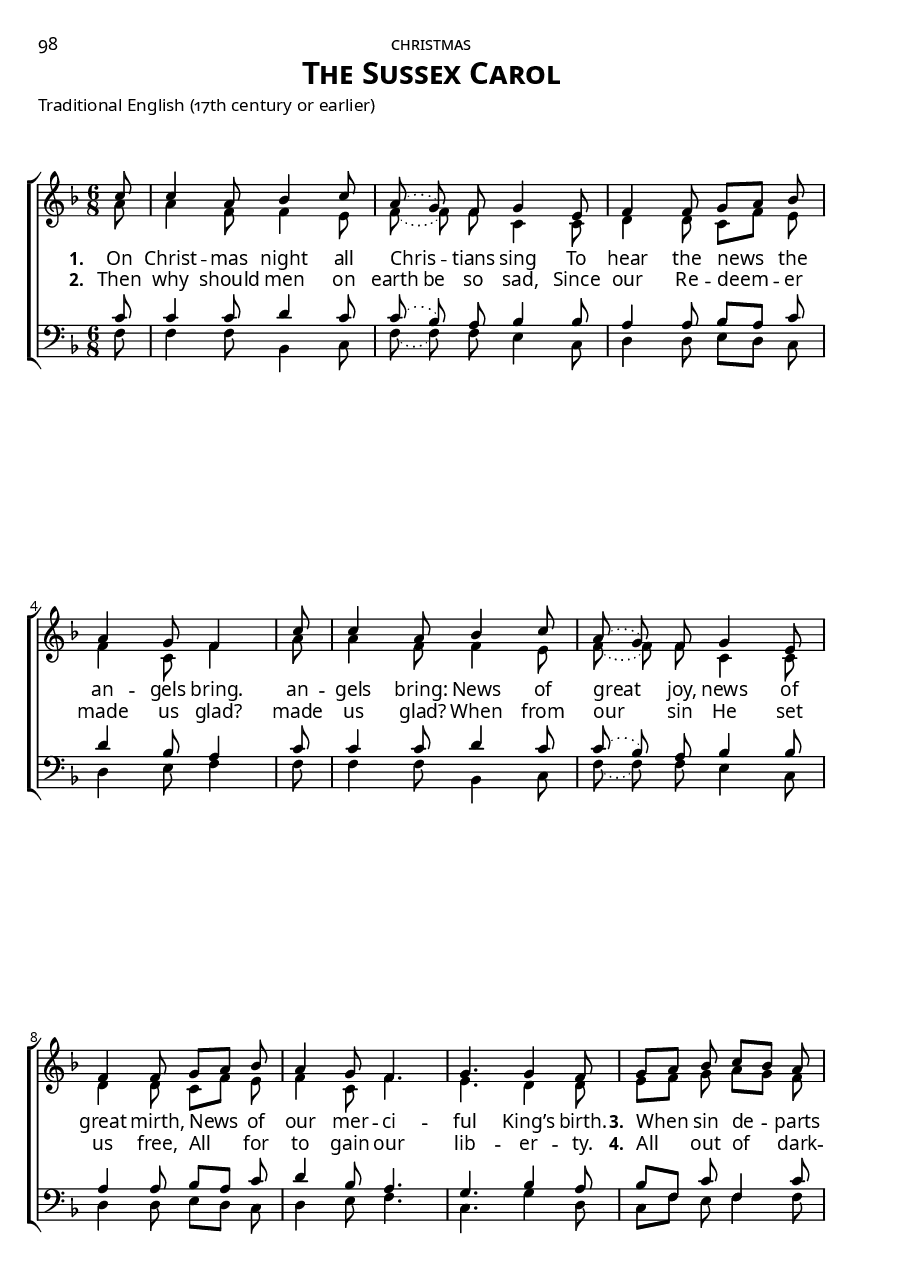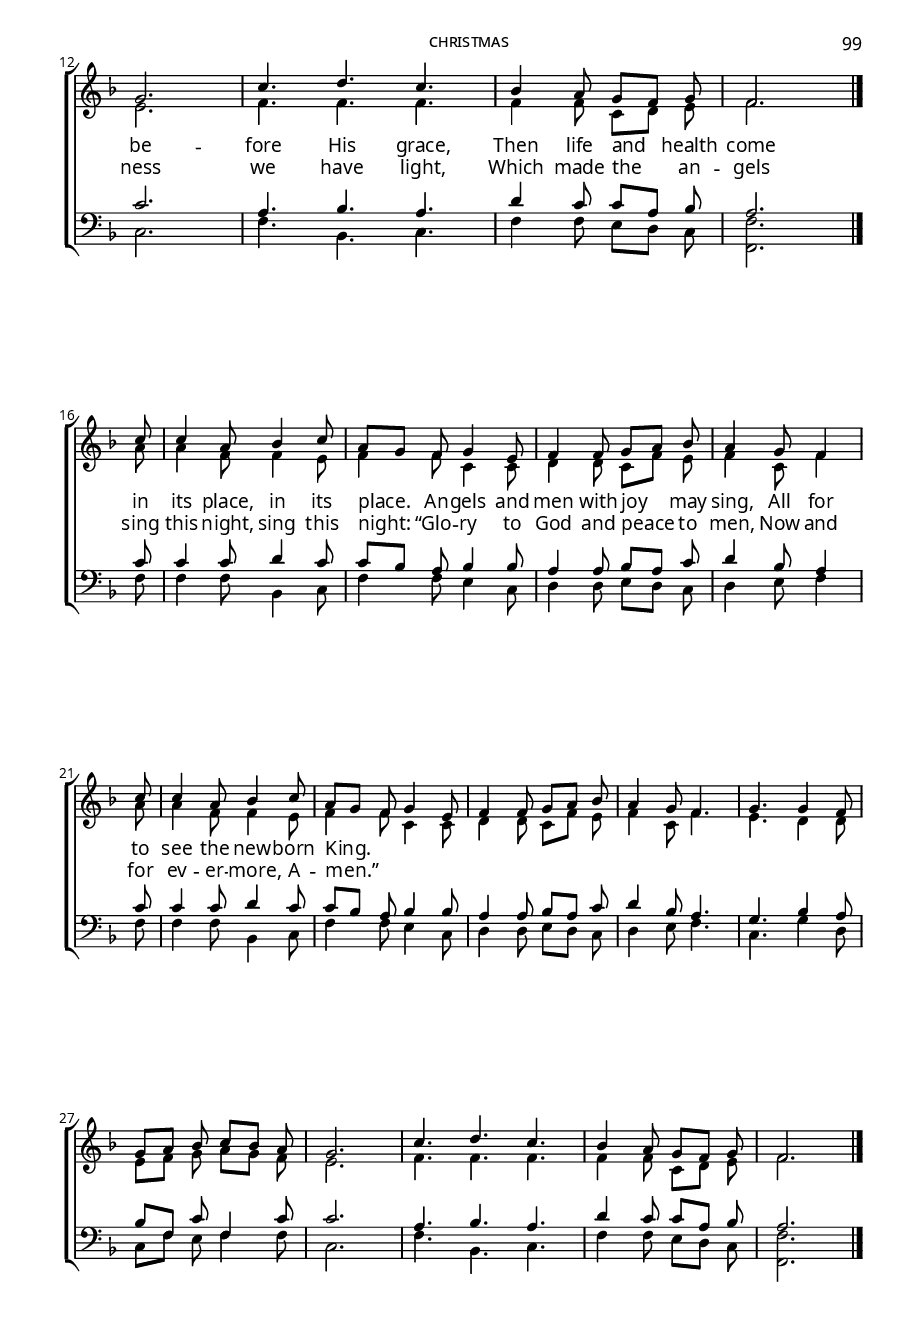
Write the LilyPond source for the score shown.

\version "2.14.2"
\include "util.ly"
\version "2.14.2"
#(set-global-staff-size 15) \paper{ #(define fonts (make-pango-font-tree "GoudyOlSt BT" "Garamond Premier Pro" "Garamond Premier Pro" (/ 15 20))) }
\header {
  title = \markup{\override #'(font-name . "Garamond Premier Pro Semibold"){ \abs-fontsize #15 \smallCapsOldStyle"The Sussex Carol"}}
  poet = \markup\oldStyleNum"Traditional English (17th century or earlier)"
  %composer = "Arranged by BHB"
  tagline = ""
}
\paper {
  %print-all-headers = ##f
  paper-height = 9\in
  paper-width = 6\in
  indent = 0\in
  %system-system-spacing = #'((basic-distance . 10) (padding . 0))
  %system-system-spacing =
  %  #'((basic-distance . 0)
  %     (minimum-distance . 0)
  %     (padding . -0.35)
  %     (stretchability . 100))
  ragged-last-bottom = ##f
  ragged-bottom = ##f
  two-sided = ##t
  inner-margin = 0.5\in
  outer-margin = 0.25\in
  top-margin = 0.25\in
  bottom-margin = 0.25\in
  first-page-number = #098
  print-first-page-number = ##t
  headerLine = \markup{\override #'(font-name . "Garamond Premier Pro") \smallCapsOldStyle"christmas"}
  oddHeaderMarkup = \markup\fill-line{
     \override #'(font-name . "Garamond Premier Pro")\abs-fontsize #8.5
     \combine 
        \fill-line{"" \on-the-fly #print-page-number-check-first
        \oldStylePageNum""
        }
        \fill-line{\headerLine}
  }
  evenHeaderMarkup = \markup {
     \override #'(font-name . "Garamond Premier Pro")\abs-fontsize #8.5
     \combine
        \on-the-fly #print-page-number-check-first
        \oldStylePageNum""
        \fill-line{\headerLine}
  }
}
global = {
  \key f \major
  \time 6/8
  \autoBeamOff
  \override DynamicLineSpanner #'staff-padding = #0.0
  \override DynamicLineSpanner #'Y-extent = #'(-1 . 1)
  \override Score.TimeSignature #'break-visibility = #'#(#f #f #f)
  \slurDotted
}

sopMusic = \relative c'' {
  \repeat volta 2 {
    \partial 8 c8 |
    c4 a8 bes4 c8 |
    a( g) f g4 e8 |
    f4 f8 g[ a] bes |
    
  }
  \alternative {
    { \partial 8*5 a4 g8 f4 }
    { a4 g8 f4. }
  }
  
  g4. g4 f8 |
  g[ a] bes c[ bes] a |
  
  g2. |
  \time 9/8 c4. d c |
  \time 6/8 bes4 a8 g[ f] g |
  f2. \bar "|." \break
  
  
  
  
  \repeat volta 2 {
    \partial 8 c'8 |
    c4 a8 bes4 c8 |
    a[ g] f g4 e8 |
    f4 f8 g[ a] bes |
    
  }
  \alternative {
    { \partial 8*5 a4 g8 f4 }
    { a4 g8 f4. }
  }
  
  g4. g4 f8 |
  g[ a] bes c[ bes] a |
  
  g2. |
  \time 9/8 c4. d c |
  \time 6/8 bes4 a8 g[ f] g |
  f2. \bar "|." \break
}
sopWords = \lyricmode {
  
}

altoMusic = \relative c'' {
  \repeat volta 2 {
    a8 |
    a4 f8 f4 e8 |
    f( f) f8 c4 c8 |
    d4 d8 c[ f] e |
  }
  \alternative {
    { f4 c8 f4 | }
      
    { f4 c8 f4. | }
  }
  e d4 d8 |
  e[ f] g a[ g] f |
  
  e2. |
  f4. f f |
  f4 f8 c[ d] e |
  f2. \bar "|."
  
  
  
  
  \repeat volta 2 {
    a8 |
    a4 f8 f4 e8 |
    f4 f8 c4 c8 |
    d4 d8 c[ f] e |
  }
  \alternative {
    { f4 c8 f4 | }
  
    { f4 c8 f4. | }
  }
  e d4 d8 |
  e[ f] g a[ g] f |
  
  e2. |
  f4. f f |
  f4 f8 c[ d] e |
  f2. \bar "|."
}
altoWords = \lyricmode {
  \dropLyricsV
  \set stanza = #"1. "
  On Christ -- mas night all Chris -- tians sing
  To hear the news the an -- gels bring.
  an -- gels bring:
  
  News of great joy, news of great mirth,
  News of our mer -- ci -- ful King’s birth.
  
  
  \set stanza = #"3. "
  When sin de -- parts be -- fore His grace,
  Then life and health come in its place,
  in its place.
  
  An -- gels and men with joy may sing,
  All for to see the new -- born King.
}
altoWordsII = \lyricmode {
  \dropLyricsV
%\markup\italic
  \set stanza = #"2. "
  \set ignoreMelismata = ##t
  Then why should men on earth be so sad,
  \unset ignoreMelismata
  Since our Re -- deem -- er made us glad?
  made us glad?
  
  When from our sin He set us free,
  All for to gain our lib -- er -- ty.
  
  \set stanza = #"4. "
  All out of dark -- ness we have light,
  Which made the an -- gels sing this night,
  sing this night:
  
  “Glo -- ry to God and peace to men,
  Now and for ev -- er -- more, A -- men.”
}
altoWordsIII = \lyricmode {
}
altoWordsIV = \lyricmode {
}
altoWordsV = \lyricmode {
  \set stanza = #"5. "
  \set ignoreMelismata = ##t
}
altoWordsVI = \lyricmode {
  \set stanza = #"6. "
  \set ignoreMelismata = ##t
}
tenorMusic = \relative c' {
  \repeat volta 2 {
    c8 |
    c4 c8 d4 c8 |
    c( bes) a bes4 bes8 |
    a4 a8 bes[ a] c |
  }
  \alternative {
    { d4 bes8 a4 | }
  
    { d4 bes8 a4. | }
  }
  g bes4 a8 |
  bes[ f] c' f,4 c'8 |
  
  c2. |
  a4. bes a |
  d4 c8 c[ a] bes |
  a2. \bar "|."
  
  
  
  
  \repeat volta 2 {
    c8 |
    c4 c8 d4 c8 |
    c[ bes] a bes4 bes8 |
    a4 a8 bes[ a] c |
  }
  \alternative {
    { d4 bes8 a4 | }
  
    { d4 bes8 a4. | }
  }
  g bes4 a8 |
  bes[ f] c' f,4 c'8 |
  
  c2. |
  a4. bes a |
  d4 c8 c[ a] bes |
  a2. \bar "|."
}
tenorWords = \lyricmode {

}

bassMusic = \relative c {
  \repeat volta 2 {
    f8 |
    f4 f8 bes,4 c8 |
    f( f) f8 e4 c8 |
    d4 d8 e[ d] c |
  }
  \alternative {
    { d4 e8 f4 | }
  
    { d4 e8 f4. | }
  }
  c g'4 d8 |
  c[ f] e f4 f8 |
  c2. |
  f4. bes, c |
  f4 f8 e[ d] c8 |
  <f f,>2. \bar "|."
  
  
  
  \repeat volta 2 {
    f8 |
    f4 f8 bes,4 c8 |
    f4 f8 e4 c8 |
    d4 d8 e[ d] c |
  }
  \alternative {
    { d4 e8 f4 | }
  
    { d4 e8 f4. | }
  }
  c g'4 d8 |
  c[ f] e f4 f8 |
  c2. |
  f4. bes, c |
  f4 f8 e[ d] c8 |
  <f f,>2. \bar "|."
}
bassWords = \lyricmode {

}

pianoRH = \relative c' {
  
}
pianoLH = \relative c' {
  
}
\score {
  \unfoldRepeats

  <<
   \new ChoirStaff <<
    \new Staff = women <<
      \new Voice = "sopranos" { \voiceOne << \global \sopMusic >> }
      \new Voice = "altos" { \voiceTwo << \global \altoMusic >> }
    >>
    \new Lyrics \with { alignAboveContext = #"women" \override VerticalAxisGroup #'nonstaff-relatedstaff-spacing = #'((basic-distance . 1))} \lyricsto "sopranos" \sopWords
    \new Lyrics = "altosVI"  \with { alignBelowContext = #"women" } \lyricsto "sopranos" \altoWordsVI
    \new Lyrics = "altosV"  \with { alignBelowContext = #"women" } \lyricsto "sopranos" \altoWordsV
    \new Lyrics = "altosIV"  \with { alignBelowContext = #"women" } \lyricsto "sopranos" \altoWordsIV
    \new Lyrics = "altosIII"  \with { alignBelowContext = #"women" } \lyricsto "sopranos" \altoWordsIII
    \new Lyrics = "altosII"  \with { alignBelowContext = #"women" } \lyricsto "sopranos" \altoWordsII
    \new Lyrics = "altos"  \with { alignBelowContext = #"women" \override VerticalAxisGroup #'nonstaff-relatedstaff-spacing = #'((basic-distance . 1)) } \lyricsto "sopranos" \altoWords
   \new Staff = men <<
      \clef bass
      \new Voice = "tenors" { \voiceOne << \global \tenorMusic >> }
      \new Voice = "basses" { \voiceTwo << \global \bassMusic >> }
    >>
    \new Lyrics \with { alignAboveContext = #"men" \override VerticalAxisGroup #'nonstaff-relatedstaff-spacing = #'((basic-distance . 1)) } \lyricsto "tenors" \tenorWords
    \new Lyrics \with { alignBelowContext = #"men" \override VerticalAxisGroup #'nonstaff-relatedstaff-spacing = #'((basic-distance . 1)) } \lyricsto "basses" \bassWords
  >>
%    \new PianoStaff << \new Staff { \new Voice { \pianoRH } } \new Staff { \clef "bass" \pianoLH } >>
  >>
  \layout {
    \context {
      \Score
      %\override SpacingSpanner #'base-shortest-duration = #(ly:make-moment 1 4)
      %\override SpacingSpanner #'common-shortest-duration = #(ly:make-moment 1 4)
    }
    \context {
      % Remove all empty staves
      % \Staff \RemoveEmptyStaves \override VerticalAxisGroup #'remove-first = ##t
    }
    \context {
      \Lyrics
      \override LyricText #'X-offset = #center-on-word
    }
  }
  \midi {
    \tempo 4 = 150
    \set Staff.midiInstrument = "flute"
  
    \context {
      \Voice
      \remove "Dynamic_performer"
    }
  }
}

